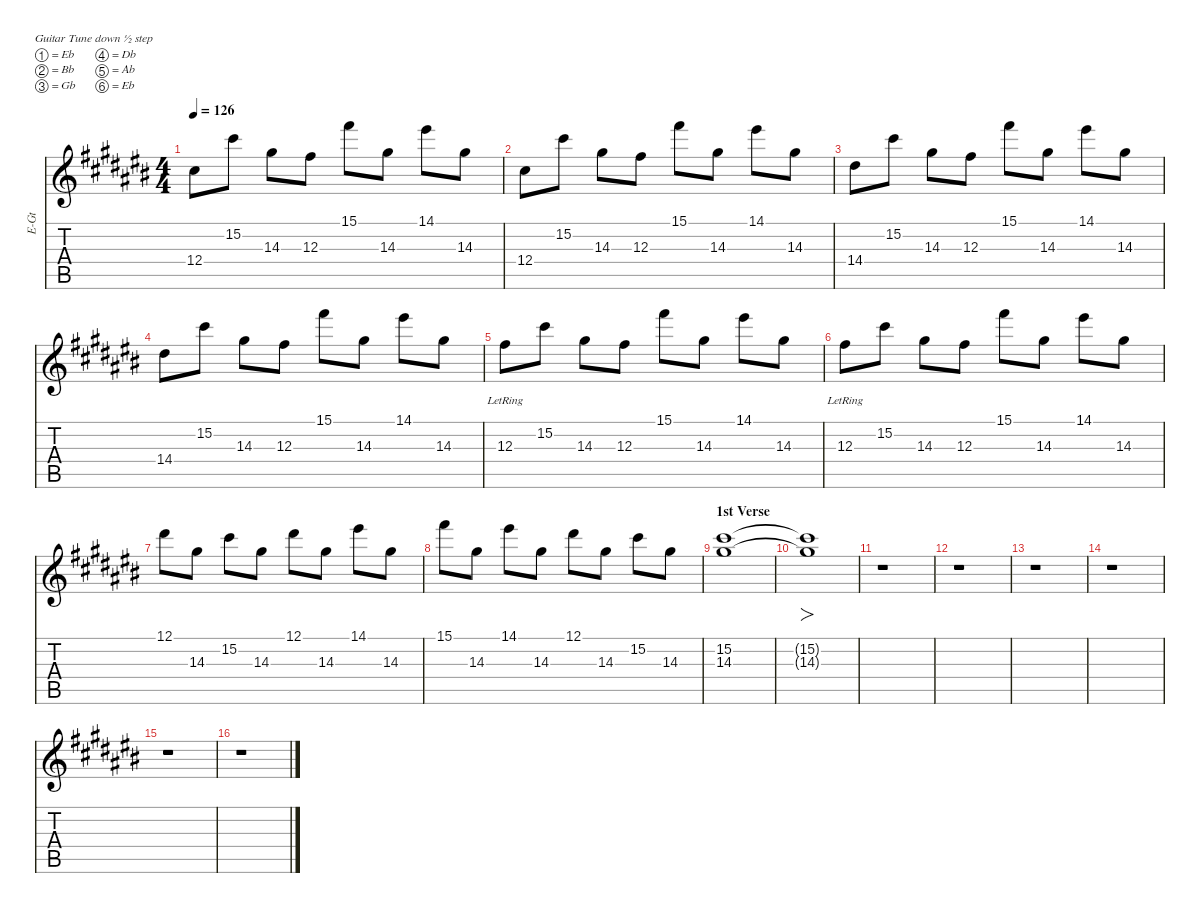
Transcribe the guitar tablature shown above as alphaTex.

\hideDynamics
\bracketExtendMode nobrackets
\otherSystemsTrackNameOrientation horizontal
\track ("Guitar 1 (Slash)" "E-Gt") {defaultSystemsLayout 4 mute instrument overdrivenguitar}
\staff {score tabs}
\tuning (Eb4 Bb3 Gb3 Db3 Ab2 Eb2)
\ts (4 4)
\tempo 126
\clef g2
\ks c#
12.4{acc #}.8{dy ff beam Down} 15.2{acc #}.8{beam Down} 14.3{acc #}.8{beam Down} 12.3{acc #}.8{beam Down} 15.1{acc #}.8{beam Down} 14.3{acc #}.8{beam Down} 14.1{acc #}.8{beam Down} 14.3{acc #}.8{beam Down} |
12.4{acc #}.8{beam Down} 15.2{acc #}.8{beam Down} 14.3{acc #}.8{beam Down} 12.3{acc #}.8{beam Down} 15.1{acc #}.8{beam Down} 14.3{acc #}.8{beam Down} 14.1{acc #}.8{beam Down} 14.3{acc #}.8{beam Down} |
14.4{acc #}.8{beam Down} 15.2{acc #}.8{beam Down} 14.3{acc #}.8{beam Down} 12.3{acc #}.8{beam Down} 15.1{acc #}.8{beam Down} 14.3{acc #}.8{beam Down} 14.1{acc #}.8{beam Down} 14.3{acc #}.8{beam Down} |
14.4{acc #}.8{beam Down} 15.2{acc #}.8{beam Down} 14.3{acc #}.8{beam Down} 12.3{acc #}.8{beam Down} 15.1{acc #}.8{beam Down} 14.3{acc #}.8{beam Down} 14.1{acc #}.8{beam Down} 14.3{acc #}.8{beam Down} |
12.3{lr acc #}.8{beam Down} 15.2{acc #}.8{beam Down} 14.3{acc #}.8{beam Down} 12.3{acc #}.8{beam Down} 15.1{acc #}.8{beam Down} 14.3{acc #}.8{beam Down} 14.1{acc #}.8{beam Down} 14.3{acc #}.8{beam Down} |
12.3{lr acc #}.8{beam Down} 15.2{acc #}.8{beam Down} 14.3{acc #}.8{beam Down} 12.3{acc #}.8{beam Down} 15.1{acc #}.8{beam Down} 14.3{acc #}.8{beam Down} 14.1{acc #}.8{beam Down} 14.3{acc #}.8{beam Down} |
12.1{acc #}.8{beam Down} 14.3{acc #}.8{beam Down} 15.2{acc #}.8{beam Down} 14.3{acc #}.8{beam Down} 12.1{acc #}.8{beam Down} 14.3{acc #}.8{beam Down} 14.1{acc #}.8{beam Down} 14.3{acc #}.8{beam Down} |
15.1{acc #}.8{beam Down} 14.3{acc #}.8{beam Down} 14.1{acc #}.8{beam Down} 14.3{acc #}.8{beam Down} 12.1{acc #}.8{beam Down} 14.3{acc #}.8{beam Down} 15.2{acc #}.8{beam Down} 14.3{acc #}.8{beam Down} |
\section ("" "1st Verse")
(15.2{acc #} 14.3{acc #}).1{beam Down} |
(15.2{t acc #} 14.3{t acc #}).1{fo beam Down} |
r.1{beam Down} |
r.1{beam Down} |
r.1{beam Down} |
r.1{beam Down} |
r.1{beam Down} |
r.1{beam Down}
